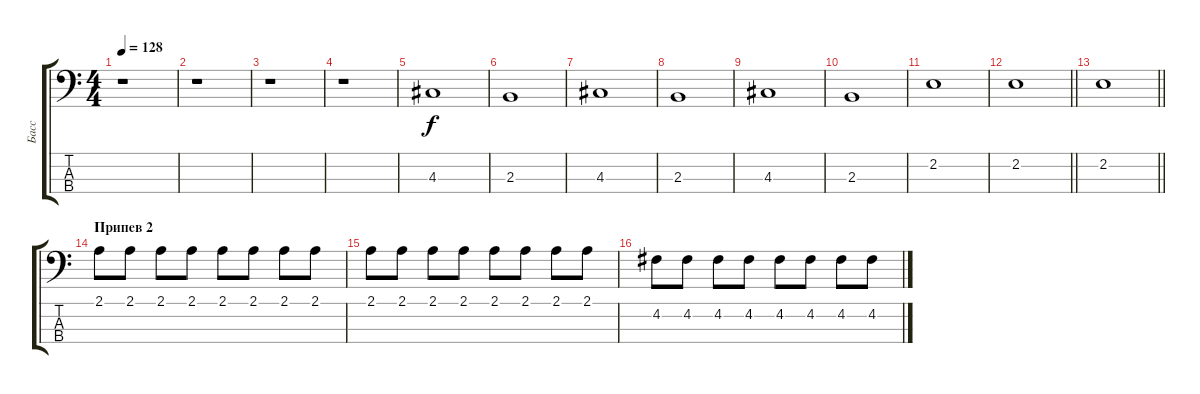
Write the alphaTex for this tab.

\track ("Басс" "Басс") {instrument electricbassfinger}
\staff {score tabs}
\tuning (G2 D2 A1 D1) {hide}
\ts (4 4)
\tempo 128
\clef f4
\ks c
r.1{dy f} |
r.1 |
r.1 |
r.1 |
4.3.1 |
2.3.1 |
4.3.1 |
2.3.1 |
4.3.1 |
2.3.1 |
2.2.1 |
\barLineRight lightlight
2.2.1 |
\barLineRight lightlight
2.2.1 |
\section ("" "Припев 2")
2.1.8 2.1.8 2.1.8 2.1.8 2.1.8 2.1.8 2.1.8 2.1.8 |
2.1.8 2.1.8 2.1.8 2.1.8 2.1.8 2.1.8 2.1.8 2.1.8 |
4.2.8 4.2.8 4.2.8 4.2.8 4.2.8 4.2.8 4.2.8 4.2.8
